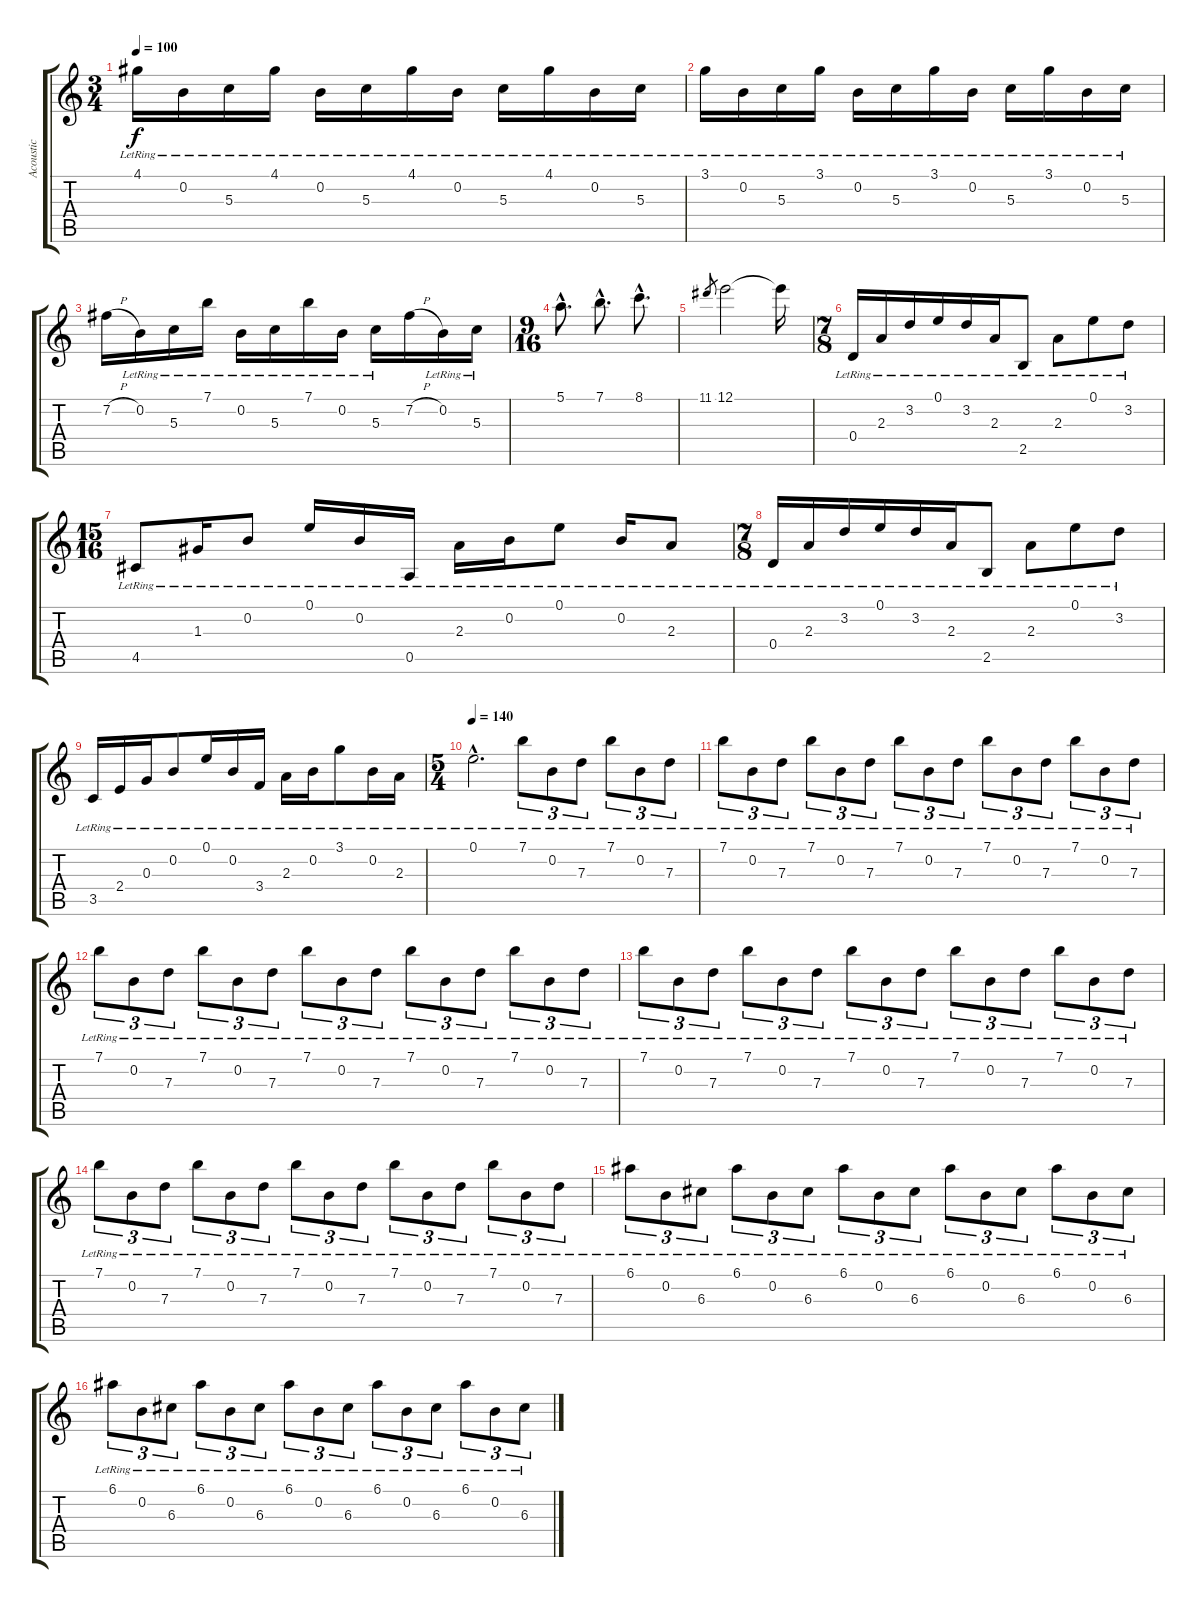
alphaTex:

\track ("Acoustic" "Acoustic") {instrument acousticguitarnylon}
\staff {score tabs}
\tuning (E4 B3 G3 D3 A2 E2) {hide}
\ts (3 4)
\tempo 100
\clef g2
\ks c
4.1{lr}.16{dy f} 0.2{lr}.16 5.3{lr}.16 4.1{lr}.16 0.2{lr}.16 5.3{lr}.16 4.1{lr}.16 0.2{lr}.16 5.3{lr}.16 4.1{lr}.16 0.2{lr}.16 5.3{lr}.16 |
3.1{lr}.16 0.2{lr}.16 5.3{lr}.16 3.1{lr}.16 0.2{lr}.16 5.3{lr}.16 3.1{lr}.16 0.2{lr}.16 5.3{lr}.16 3.1{lr}.16 0.2{lr}.16 5.3{lr}.16 |
7.2{h}.16 0.2{lr}.16 5.3{lr}.16 7.1{lr}.16 0.2{lr}.16 5.3{lr}.16 7.1{lr}.16 0.2{lr}.16 5.3{lr}.16 7.2{h}.16 0.2{lr}.16 5.3{lr}.16 |
\ts (9 16)
5.1{hac}.8{d} 7.1{hac}.8{d} 8.1{hac}.8{d} |
11.1.8{gr} 12.1.2 12.1{t}.16 |
\ts (7 8)
0.4{lr}.16 2.3{lr}.16 3.2{lr}.16 0.1{lr}.16 3.2{lr}.16 2.3{lr}.16 2.5{lr}.8 2.3{lr}.8 0.1{lr}.8 3.2{lr}.8 |
\ts (15 16)
4.5{lr}.8 1.3{lr}.16 0.2{lr}.8 0.1{lr}.16 0.2{lr}.16 0.5{lr}.16 2.3{lr}.16 0.2{lr}.16 0.1{lr}.8 0.2{lr}.16 2.3{lr}.8 |
\ts (7 8)
0.4{lr}.16 2.3{lr}.16 3.2{lr}.16 0.1{lr}.16 3.2{lr}.16 2.3{lr}.16 2.5{lr}.8 2.3{lr}.8 0.1{lr}.8 3.2{lr}.8 |
3.5{lr}.16 2.4{lr}.16 0.3{lr}.16 0.2{lr}.8 0.1{lr}.16 0.2{lr}.16 3.4{lr}.16 2.3{lr}.16 0.2{lr}.16 3.1{lr}.8 0.2{lr}.16 2.3{lr}.16 |
\ts (5 4)
\tempo 140
0.1{hac lr}.2{d} 7.1{lr}.8{tu (3 2)} 0.2{lr}.8{tu (3 2)} 7.3{lr}.8{tu (3 2)} 7.1{lr}.8{tu (3 2)} 0.2{lr}.8{tu (3 2)} 7.3{lr}.8{tu (3 2)} |
7.1{lr}.8{tu (3 2)} 0.2{lr}.8{tu (3 2)} 7.3{lr}.8{tu (3 2)} 7.1{lr}.8{tu (3 2)} 0.2{lr}.8{tu (3 2)} 7.3{lr}.8{tu (3 2)} 7.1{lr}.8{tu (3 2)} 0.2{lr}.8{tu (3 2)} 7.3{lr}.8{tu (3 2)} 7.1{lr}.8{tu (3 2)} 0.2{lr}.8{tu (3 2)} 7.3{lr}.8{tu (3 2)} 7.1{lr}.8{tu (3 2)} 0.2{lr}.8{tu (3 2)} 7.3{lr}.8{tu (3 2)} |
7.1{lr}.8{tu (3 2)} 0.2{lr}.8{tu (3 2)} 7.3{lr}.8{tu (3 2)} 7.1{lr}.8{tu (3 2)} 0.2{lr}.8{tu (3 2)} 7.3{lr}.8{tu (3 2)} 7.1{lr}.8{tu (3 2)} 0.2{lr}.8{tu (3 2)} 7.3{lr}.8{tu (3 2)} 7.1{lr}.8{tu (3 2)} 0.2{lr}.8{tu (3 2)} 7.3{lr}.8{tu (3 2)} 7.1{lr}.8{tu (3 2)} 0.2{lr}.8{tu (3 2)} 7.3{lr}.8{tu (3 2)} |
7.1{lr}.8{tu (3 2)} 0.2{lr}.8{tu (3 2)} 7.3{lr}.8{tu (3 2)} 7.1{lr}.8{tu (3 2)} 0.2{lr}.8{tu (3 2)} 7.3{lr}.8{tu (3 2)} 7.1{lr}.8{tu (3 2)} 0.2{lr}.8{tu (3 2)} 7.3{lr}.8{tu (3 2)} 7.1{lr}.8{tu (3 2)} 0.2{lr}.8{tu (3 2)} 7.3{lr}.8{tu (3 2)} 7.1{lr}.8{tu (3 2)} 0.2{lr}.8{tu (3 2)} 7.3{lr}.8{tu (3 2)} |
7.1{lr}.8{tu (3 2)} 0.2{lr}.8{tu (3 2)} 7.3{lr}.8{tu (3 2)} 7.1{lr}.8{tu (3 2)} 0.2{lr}.8{tu (3 2)} 7.3{lr}.8{tu (3 2)} 7.1{lr}.8{tu (3 2)} 0.2{lr}.8{tu (3 2)} 7.3{lr}.8{tu (3 2)} 7.1{lr}.8{tu (3 2)} 0.2{lr}.8{tu (3 2)} 7.3{lr}.8{tu (3 2)} 7.1{lr}.8{tu (3 2)} 0.2{lr}.8{tu (3 2)} 7.3{lr}.8{tu (3 2)} |
6.1{lr}.8{tu (3 2)} 0.2{lr}.8{tu (3 2)} 6.3{lr}.8{tu (3 2)} 6.1{lr}.8{tu (3 2)} 0.2{lr}.8{tu (3 2)} 6.3{lr}.8{tu (3 2)} 6.1{lr}.8{tu (3 2)} 0.2{lr}.8{tu (3 2)} 6.3{lr}.8{tu (3 2)} 6.1{lr}.8{tu (3 2)} 0.2{lr}.8{tu (3 2)} 6.3{lr}.8{tu (3 2)} 6.1{lr}.8{tu (3 2)} 0.2{lr}.8{tu (3 2)} 6.3{lr}.8{tu (3 2)} |
6.1{lr}.8{tu (3 2)} 0.2{lr}.8{tu (3 2)} 6.3{lr}.8{tu (3 2)} 6.1{lr}.8{tu (3 2)} 0.2{lr}.8{tu (3 2)} 6.3{lr}.8{tu (3 2)} 6.1{lr}.8{tu (3 2)} 0.2{lr}.8{tu (3 2)} 6.3{lr}.8{tu (3 2)} 6.1{lr}.8{tu (3 2)} 0.2{lr}.8{tu (3 2)} 6.3{lr}.8{tu (3 2)} 6.1{lr}.8{tu (3 2)} 0.2{lr}.8{tu (3 2)} 6.3{lr}.8{tu (3 2)}
